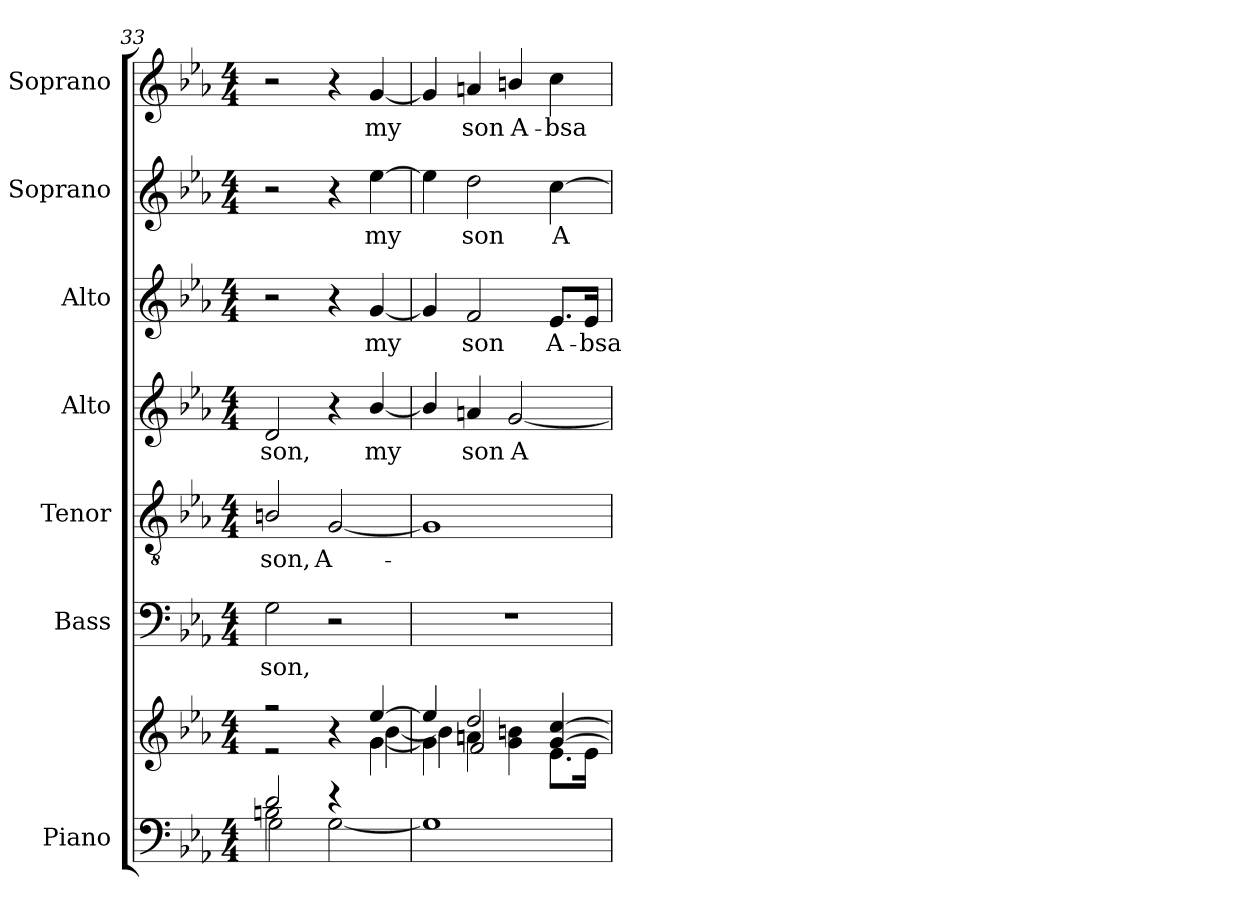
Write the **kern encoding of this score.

**kern	**kern	**kern	**text	**kern	**text	**kern	**text	**kern	**text	**kern	**text	**kern	**text
*part7	*part7	*part6	*part6	*part5	*part5	*part4	*part4	*part3	*part3	*part2	*part2	*part1	*part1
*staff8	*staff7	*staff6	*staff6	*staff5	*staff5	*staff4	*staff4	*staff3	*staff3	*staff2	*staff2	*staff1	*staff1
*I"Piano	*	*I"Bass	*	*I"Tenor	*	*I"Alto	*	*I"Alto	*	*I"Soprano	*	*I"Soprano	*
*	*	*I'B.	*	*I'T.	*	*	*	*I'A.	*	*	*	*I'S.	*
*clefF4	*clefG2	*clefF4	*	*clefGv2	*	*clefG2	*	*clefG2	*	*clefG2	*	*clefG2	*
*	*	*	*	*ITrd7c12	*	*	*	*	*	*	*	*	*
*k[b-e-a-]	*k[b-e-a-]	*k[b-e-a-]	*	*k[b-e-a-]	*	*k[b-e-a-]	*	*k[b-e-a-]	*	*k[b-e-a-]	*	*k[b-e-a-]	*
*E-:	*E-:	*E-:	*	*E-:	*	*E-:	*	*E-:	*	*E-:	*	*E-:	*
*M4/4	*M4/4	*M4/4	*	*M4/4	*	*M4/4	*	*M4/4	*	*M4/4	*	*M4/4	*
=33	=33	=33	=33	=33	=33	=33	=33	=33	=33	=33	=33	=33	=33
*^	*^	*	*	*	*	*	*	*	*	*	*	*	*
*	*^	*	*^	*	*	*	*	*	*	*	*	*	*	*	*
*	*	*	*	*	*^	*	*	*	*	*	*	*	*	*	*	*	*
!	!	!	!	!	!	!	!	!LO:LY:b:color=#000000	!	!	!	!	!	!	!	!	!	!
!	!	!	!	!	!	!	!	!	!	!LO:LY:b:color=#000000	!	!	!	!	!	!	!	!
!	!	!	!	!	!	!	!	!	!	!	!	!LO:LY:b:color=#000000	!	!	!	!	!	!
2di/	2Bni\	2Gi\	2r	2r	2ryy	2.ryy	2Gi\	son,	2BBni/	son,	2di/	son,	2r	.	2r	.	2r	.
!	!	!	!	!	!	!	!	!	!	!LO:LY:b:color=#000000	!	!	!	!	!	!	!	!
4r	[2Gi\	2ryy	4ryy	4r	4ryy	.	2r	.	[2GGi/	A-	4r	.	4r	.	4r	.	4r	.
!	!	!	!	!	!	!	!	!	!	!	!	!LO:LY:b:color=#000000	!	!	!	!	!	!
!	!	!	!	!	!	!	!	!	!	!	!	!	!	!LO:LY:b:color=#000000	!	!	!	!
!	!	!	!	!	!	!	!	!	!	!	!	!	!	!	!	!LO:LY:b:color=#000000	!	!
!	!	!	!	!	!	!	!	!	!	!	!	!	!	!	!	!	!	!LO:LY:b:color=#000000
4ryy	.	.	[4ee-i/	[4gi\	4gi\	[4b-i\	.	.	.	.	[4b-i/	my	[4gi/	my	[4ee-i\	my	[4gi/	my
*	*v	*v	*	*	*	*	*	*	*	*	*	*	*	*	*	*	*	*
=34	=34	=34	=34	=34	=34	=34	=34	=34	=34	=34	=34	=34	=34	=34	=34	=34	=34
2ryy	1Gi]	4ee-i/]	4gi\]	4gi\	4b-i\]	1r	.	1GGi]	.	4b-i/]	.	4gi/]	.	4ee-i\]	.	4gi/]	.
!	!	!	!	!	!	!	!	!	!	!	!LO:LY:b:color=#000000	!	!	!	!	!	!
!	!	!	!	!	!	!	!	!	!	!	!	!	!LO:LY:b:color=#000000	!	!	!	!
!	!	!	!	!	!	!	!	!	!	!	!	!	!	!	!LO:LY:b:color=#000000	!	!
!	!	!	!	!	!	!	!	!	!	!	!	!	!	!	!	!	!LO:LY:b:color=#000000
.	.	2ddi/	4ani\	2fi/	4ani\	.	.	.	.	4ani/	son	2fi/	son	2ddi\	son	4ani/	son
!	!	!	!	!	!	!	!	!	!	!	!LO:LY:b:color=#000000	!	!	!	!	!	!
!	!	!	!	!	!	!	!	!	!	!	!	!	!	!	!	!	!LO:LY:b:color=#000000
2ryy	.	.	4gi\ 4bni	.	2ryy	.	.	.	.	[2gi/	A-	.	.	.	.	4bni/	A-
!	!	!	!	!	!	!	!	!	!	!	!	!	!LO:LY:b:color=#000000	!	!	!	!
!	!	!	!	!	!	!	!	!	!	!	!	!	!	!	!LO:LY:b:color=#000000	!	!
!	!	!	!	!	!	!	!	!	!	!	!	!	!	!	!	!	!LO:LY:b:color=#000000
.	.	[4gi/ [4cci	4ryy	8.e-i\L	.	.	.	.	.	.	.	8.e-i/L	A-	[4cci\	A-	4cci\	-bsa-
!	!	!	!	!	!	!	!	!	!	!	!	!	!LO:LY:b:color=#000000	!	!	!	!
.	.	.	.	16e-i\Jk	.	.	.	.	.	.	.	16e-i/Jk	-bsa-	.	.	.	.
*v	*v	*	*	*	*	*	*	*	*	*	*	*	*	*	*	*	*
*	*v	*v	*v	*v	*	*	*	*	*	*	*	*	*	*	*	*
=	=	=	=	=	=	=	=	=	=	=	=	=	=
*-	*-	*-	*-	*-	*-	*-	*-	*-	*-	*-	*-	*-	*-
